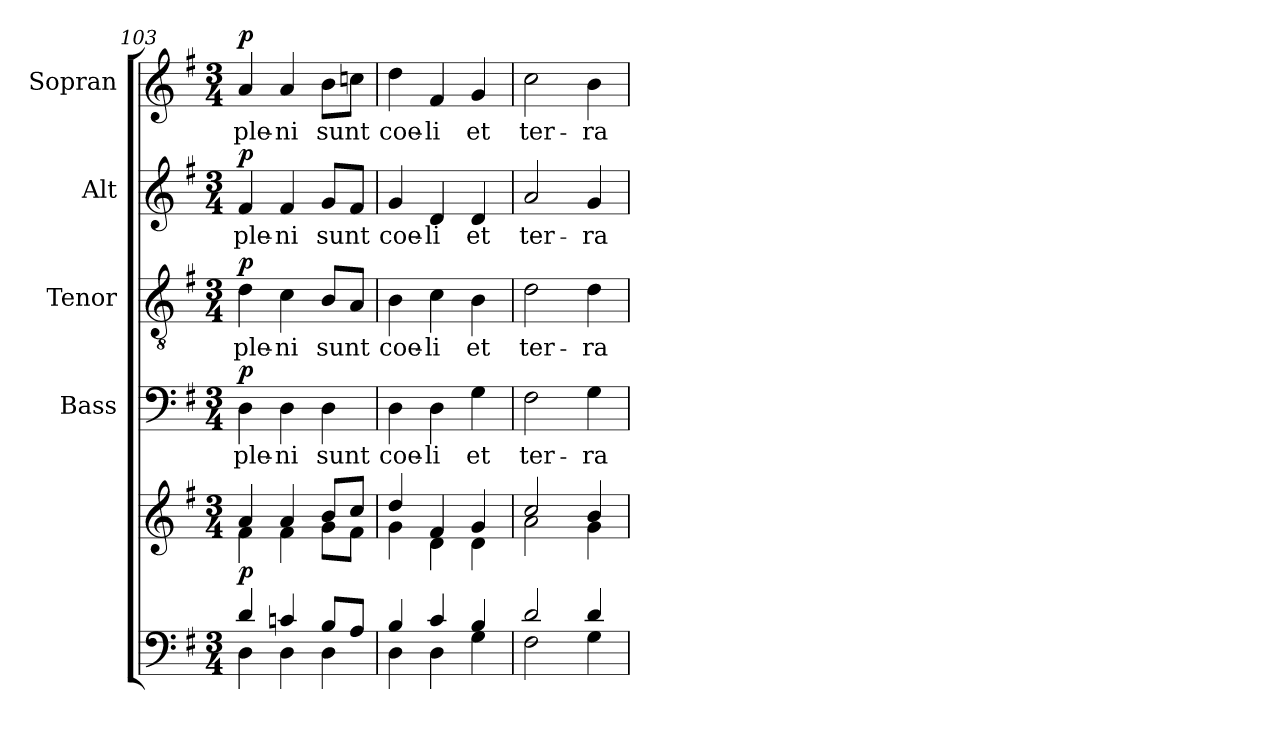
**kern	**kern	**dynam	**kern	**text	**dynam	**kern	**text	**dynam	**kern	**text	**dynam	**kern	**text	**dynam
*part5	*part5	*part5	*part4	*part4	*part4	*part3	*part3	*part3	*part2	*part2	*part2	*part1	*part1	*part1
*staff6	*staff5	*staff5/6	*staff4	*staff4	*staff4	*staff3	*staff3	*staff3	*staff2	*staff2	*staff2	*staff1	*staff1	*staff1
*	*	*	*I"Bass	*	*	*I"Tenor	*	*	*I"Alt	*	*	*I"Sopran	*	*
*	*	*	*I'B.	*	*	*I'T.	*	*	*I'A.	*	*	*I'S.	*	*
!!LO:LB:g=z
*clefF4	*clefG2	*	*clefF4	*	*	*clefGv2	*	*	*clefG2	*	*	*clefG2	*	*
*k[f#]	*k[f#]	*	*k[f#]	*	*	*k[f#]	*	*	*k[f#]	*	*	*k[f#]	*	*
*G:	*G:	*	*G:	*	*	*G:	*	*	*G:	*	*	*G:	*	*
*M3/4	*M3/4	*	*M3/4	*	*	*M3/4	*	*	*M3/4	*	*	*M3/4	*	*
=103	=103	=103	=103	=103	=103	=103	=103	=103	=103	=103	=103	=103	=103	=103
*^	*^	*	*	*	*	*	*	*	*	*	*	*	*	*
!	!	!	!	!LO:DY:b	!	!LO:LY:b	!LO:DY:a	!	!LO:LY:b	!LO:DY:a	!	!LO:LY:b	!LO:DY:a	!	!LO:LY:b	!LO:DY:a
4d/	4D\	4a/	4f#\	p	4D\	ple-	p	4d\	ple-	p	4f#/	ple-	p	4a/	ple-	p
!	!	!	!	!	!	!LO:LY:b	!	!	!LO:LY:b	!	!	!LO:LY:b	!	!	!LO:LY:b	!
4cn/	4D\	4a/	4f#\	.	4D\	-ni	.	4c\	-ni	.	4f#/	-ni	.	4a/	-ni	.
!	!	!	!	!	!	!LO:LY:b	!	!	!LO:LY:b	!	!	!LO:LY:b	!	!	!LO:LY:b	!
8B/L	4D\	8b/L	8g\L	.	4D\	sunt	.	8B/L	sunt	.	8g/L	sunt	.	8b\L	sunt	.
8A/J	.	8cc/J	8f#\J	.	.	.	.	8A/J	.	.	8f#/J	.	.	8ccn\J	.	.
=104	=104	=104	=104	=104	=104	=104	=104	=104	=104	=104	=104	=104	=104	=104	=104	=104
!	!	!	!	!	!	!LO:LY:b	!	!	!LO:LY:b	!	!	!LO:LY:b	!	!	!LO:LY:b	!
4B/	4D\	4dd/	4g\	.	4D\	coe-	.	4B\	coe-	.	4g/	coe-	.	4dd\	coe-	.
!	!	!	!	!	!	!LO:LY:b	!	!	!LO:LY:b	!	!	!LO:LY:b	!	!	!LO:LY:b	!
4c/	4D\	4f#/	4d\	.	4D\	-li	.	4c\	-li	.	4d/	-li	.	4f#/	-li	.
!	!	!	!	!	!	!LO:LY:b	!	!	!LO:LY:b	!	!	!LO:LY:b	!	!	!LO:LY:b	!
4B/	4G\	4g/	4d\	.	4G\	et	.	4B\	et	.	4d/	et	.	4g/	et	.
=105	=105	=105	=105	=105	=105	=105	=105	=105	=105	=105	=105	=105	=105	=105	=105	=105
!	!	!	!	!	!	!LO:LY:b	!	!	!LO:LY:b	!	!	!LO:LY:b	!	!	!LO:LY:b	!
2d/	2F#\	2cc/	2a\	.	2F#\	ter-	.	2d\	ter-	.	2a/	ter-	.	2cc\	ter-	.
!	!	!	!	!	!	!LO:LY:b	!	!	!LO:LY:b	!	!	!LO:LY:b	!	!	!LO:LY:b	!
4d/	4G\	4b/	4g\	.	4G\	-ra	.	4d\	-ra	.	4g/	-ra	.	4b\	-ra	.
*v	*v	*	*	*	*	*	*	*	*	*	*	*	*	*	*	*
*	*v	*v	*	*	*	*	*	*	*	*	*	*	*	*	*
=	=	=	=	=	=	=	=	=	=	=	=	=	=	=
*-	*-	*-	*-	*-	*-	*-	*-	*-	*-	*-	*-	*-	*-	*-
